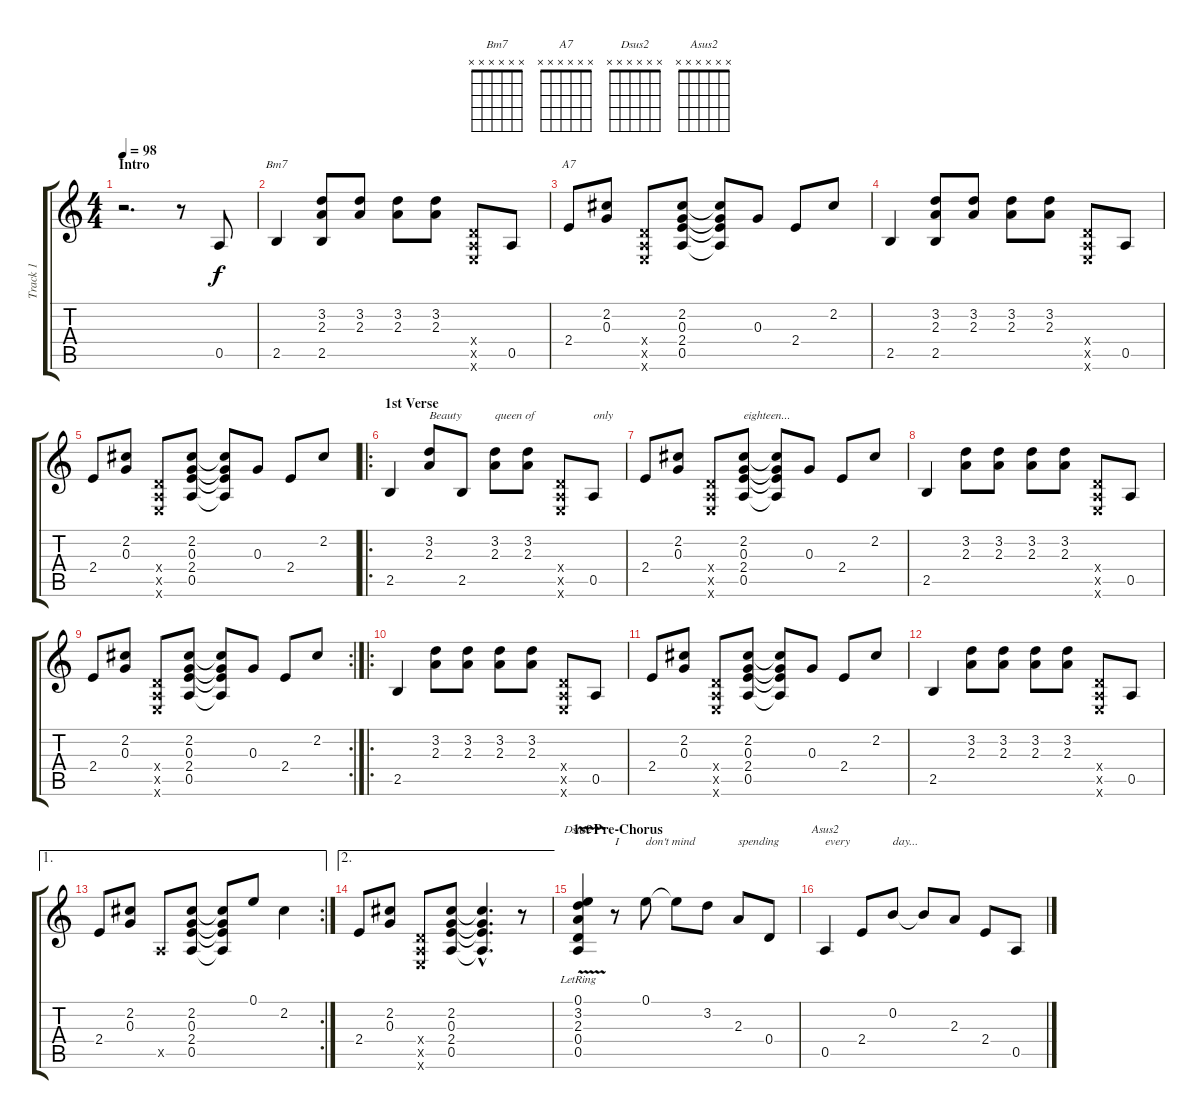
\track ("Track 1" "Track 1") {instrument acousticguitarsteel}
\staff {score tabs}
\tuning (E4 B3 G3 D3 A2 E2) {hide}
\chord ("Bm7" x x x x x x) {firstfret 0}
\chord ("A7" x x x x x x) {firstfret 0}
\chord ("Dsus2" x x x x x x) {firstfret 0}
\chord ("Asus2" x x x x x x) {firstfret 0}
\ts (4 4)
\section ("" "Intro")
\tempo 98
\clef g2
\ks c
r.2{d dy f instrument acousticguitarsteel} r.8 0.5.8 |
2.5.4{ch "Bm7"} (3.2 2.3 2.5).8 (3.2 2.3).8 (3.2 2.3).8 (3.2 2.3).8 (0.4{x} 0.5{x} 0.6{x}).8 0.5.8 |
2.4.8{ch "A7"} (2.2 0.3).8 (0.4{x} 0.5{x} 0.6{x}).8 (2.2 0.3 2.4 0.5).8 (2.2{t} 0.3{t} 2.4{t} 0.5{t}).8 0.3.8 2.4.8 2.2.8 |
2.5.4 (3.2 2.3 2.5).8 (3.2 2.3).8 (3.2 2.3).8 (3.2 2.3).8 (0.4{x} 0.5{x} 0.6{x}).8 0.5.8 |
2.4.8 (2.2 0.3).8 (0.4{x} 0.5{x} 0.6{x}).8 (2.2 0.3 2.4 0.5).8 (2.2{t} 0.3{t} 2.4{t} 0.5{t}).8 0.3.8 2.4.8 2.2.8 |
\ro
\section ("" "1st Verse")
2.5.4{txt " "} (3.2 2.3).8{txt "Beauty"} 2.5.8 (3.2 2.3).8{txt "queen of"} (3.2 2.3).8 (0.4{x} 0.5{x} 0.6{x}).8 0.5.8{txt "only"} |
2.4.8 (2.2 0.3).8 (0.4{x} 0.5{x} 0.6{x}).8 (2.2 0.3 2.4 0.5).8{txt "eighteen..."} (2.2{t} 0.3{t} 2.4{t} 0.5{t}).8 0.3.8 2.4.8 2.2.8 |
2.5.4 (3.2 2.3).8 (3.2 2.3).8 (3.2 2.3).8 (3.2 2.3).8 (0.4{x} 0.5{x} 0.6{x}).8 0.5.8 |
\rc 2
2.4.8 (2.2 0.3).8 (0.4{x} 0.5{x} 0.6{x}).8 (2.2 0.3 2.4 0.5).8 (2.2{t} 0.3{t} 2.4{t} 0.5{t}).8 0.3.8 2.4.8 2.2.8 |
\ro
2.5.4 (3.2 2.3).8 (3.2 2.3).8 (3.2 2.3).8 (3.2 2.3).8 (0.4{x} 0.5{x} 0.6{x}).8 0.5.8 |
2.4.8 (2.2 0.3).8 (0.4{x} 0.5{x} 0.6{x}).8 (2.2 0.3 2.4 0.5).8 (2.2{t} 0.3{t} 2.4{t} 0.5{t}).8 0.3.8 2.4.8 2.2.8 |
2.5.4 (3.2 2.3).8 (3.2 2.3).8 (3.2 2.3).8 (3.2 2.3).8 (0.4{x} 0.5{x} 0.6{x}).8 0.5.8 |
\ae 1
\rc 2
2.4.8 (2.2 0.3).8 0.5{x}.8 (2.2 0.3 2.4 0.5).8 (2.2{t} 0.3{t} 2.4{t} 0.5{t}).8 0.1.8 2.2.4 |
\ae 2
2.4.8 (2.2 0.3).8 (0.4{x} 0.5{x} 0.6{x}).8 (2.2 0.3 2.4 0.5).8 (2.2{hac t} 0.3{hac t} 2.4{hac t} 0.5{hac t}).4{d} r.8 |
\section ("" "1st Pre-Chorus")
(0.1{lr} 3.2 2.3 0.4 0.5{v}).4{ch "Dsus2" txt " "} r.8{txt "I"} 0.1.8{txt "don't mind"} 0.1{t}.8 3.2.8 2.3.8{txt "spending"} 0.4.8 |
0.5.4{ch "Asus2" txt "every"} 2.4.8 0.2.8{txt "day..."} 0.2{t}.8 2.3.8 2.4.8 0.5.8
